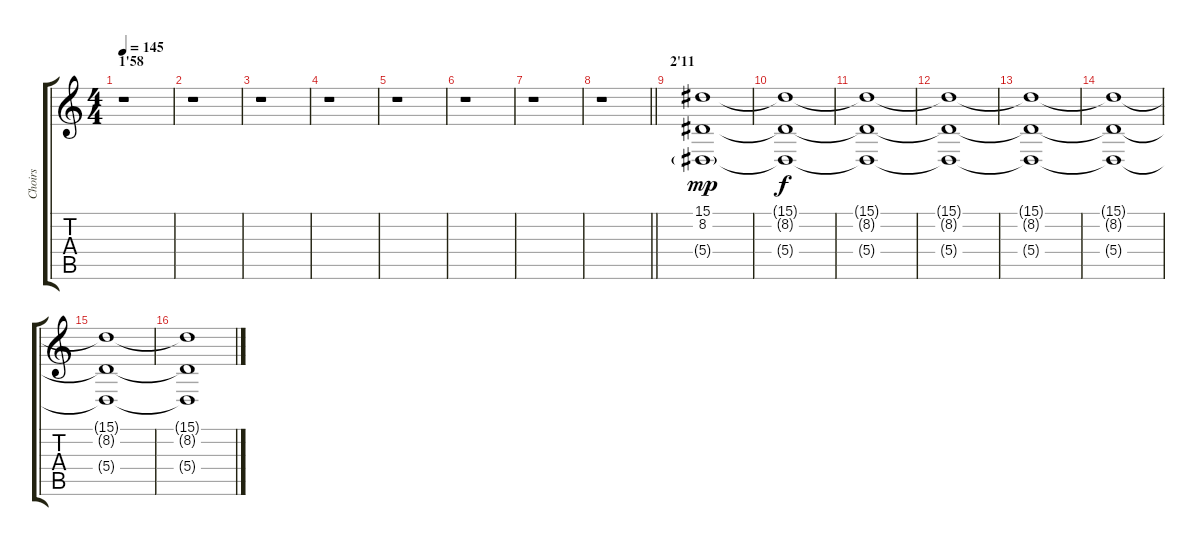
\track ("Choirs" "Choirs") {instrument choiraahs}
\staff {score tabs}
\tuning (C4 G3 Eb3 Bb2 F2 C2) {hide}
\ts (4 4)
\section ("" "1'58")
\tempo 145
\clef g2
\ks c
r.1{dy f} |
r.1 |
r.1 |
r.1 |
r.1 |
r.1 |
r.1 |
\barLineRight lightlight
r.1 |
\section ("" "2'11")
(15.1 8.2 5.4{g}).1{dy mp} |
(15.1{t} 8.2{t} 5.4{t}).1{dy f} |
(15.1{t} 8.2{t} 5.4{t}).1 |
(15.1{t} 8.2{t} 5.4{t}).1 |
(15.1{t} 8.2{t} 5.4{t}).1 |
(15.1{t} 8.2{t} 5.4{t}).1 |
(15.1{t} 8.2{t} 5.4{t}).1 |
(15.1{t} 8.2{t} 5.4{t}).1
